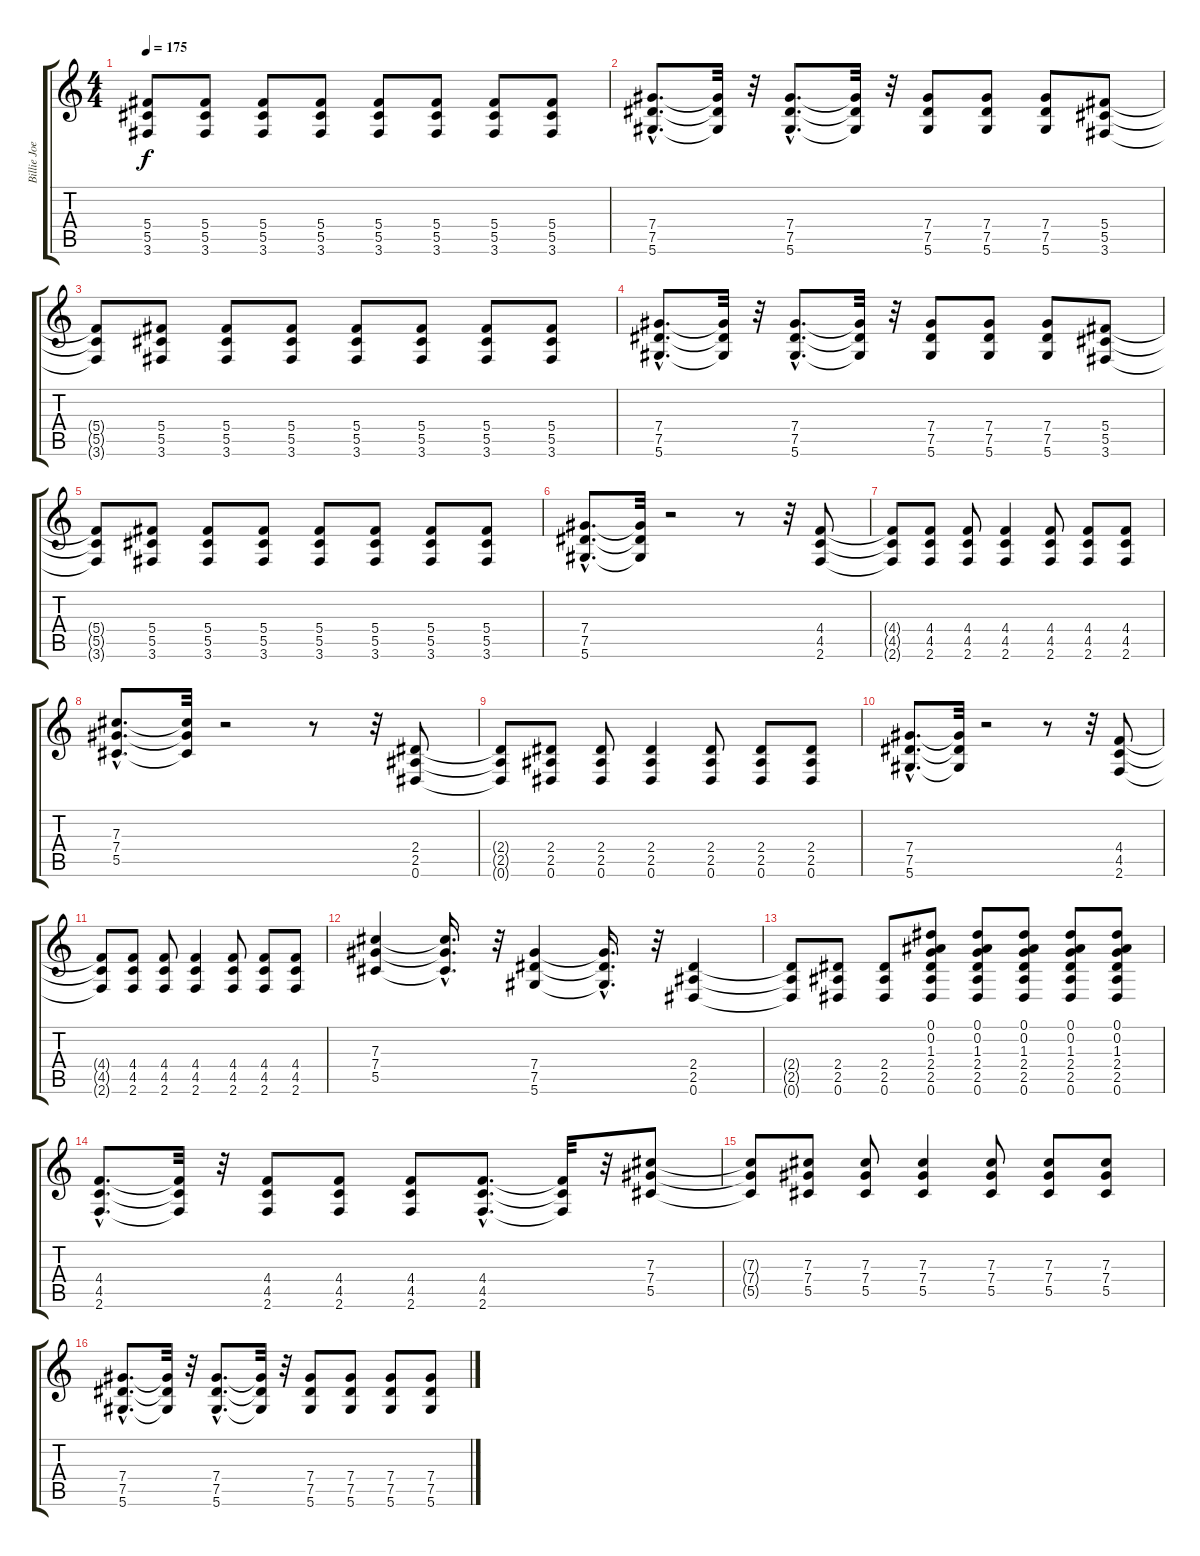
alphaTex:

\track ("Billie Joe Guitar" "Billie Joe") {instrument distortionguitar}
\staff {score tabs}
\tuning (Eb4 Bb3 Gb3 Db3 Ab2 Eb2) {hide}
\ts (4 4)
\tempo 175
\clef g2
\ks c
(5.4{t} 5.5{t} 3.6{t}).8{dy f} (5.4 5.5 3.6).8 (5.4 5.5 3.6).8 (5.4 5.5 3.6).8 (5.4 5.5 3.6).8 (5.4 5.5 3.6).8 (5.4 5.5 3.6).8 (5.4 5.5 3.6).8 |
(7.4{hac} 7.5{hac} 5.6{hac}).8{d} (7.4{t} 7.5{t} 5.6{t}).32 r.32 (7.4{hac} 7.5{hac} 5.6{hac}).8{d} (7.4{t} 7.5{t} 5.6{t}).32 r.32 (7.4 7.5 5.6).8 (7.4 7.5 5.6).8 (7.4 7.5 5.6).8 (5.4 5.5 3.6).8 |
(5.4{t} 5.5{t} 3.6{t}).8 (5.4 5.5 3.6).8 (5.4 5.5 3.6).8 (5.4 5.5 3.6).8 (5.4 5.5 3.6).8 (5.4 5.5 3.6).8 (5.4 5.5 3.6).8 (5.4 5.5 3.6).8 |
(7.4{hac} 7.5{hac} 5.6{hac}).8{d} (7.4{t} 7.5{t} 5.6{t}).32 r.32 (7.4{hac} 7.5{hac} 5.6{hac}).8{d} (7.4{t} 7.5{t} 5.6{t}).32 r.32 (7.4 7.5 5.6).8 (7.4 7.5 5.6).8 (7.4 7.5 5.6).8 (5.4 5.5 3.6).8 |
(5.4{t} 5.5{t} 3.6{t}).8 (5.4 5.5 3.6).8 (5.4 5.5 3.6).8 (5.4 5.5 3.6).8 (5.4 5.5 3.6).8 (5.4 5.5 3.6).8 (5.4 5.5 3.6).8 (5.4 5.5 3.6).8 |
(7.4{hac} 7.5{hac} 5.6{hac}).8{d} (7.4{t} 7.5{t} 5.6{t}).32 r.2 r.8 r.32 (4.4 4.5 2.6).8 |
(4.4{t} 4.5{t} 2.6{t}).8 (4.4 4.5 2.6).8 (4.4 4.5 2.6).8 (4.4 4.5 2.6).4 (4.4 4.5 2.6).8 (4.4 4.5 2.6).8 (4.4 4.5 2.6).8 |
(7.3{hac} 7.4{hac} 5.5{hac}).8{d} (7.3{t} 7.4{t} 5.5{t}).32 r.2 r.8 r.32 (2.4 2.5 0.6).8 |
(2.4{t} 2.5{t} 0.6{t}).8 (2.4 2.5 0.6).8 (2.4 2.5 0.6).8 (2.4 2.5 0.6).4 (2.4 2.5 0.6).8 (2.4 2.5 0.6).8 (2.4 2.5 0.6).8 |
(7.4{hac} 7.5{hac} 5.6{hac}).8{d} (7.4{t} 7.5{t} 5.6{t}).32 r.2 r.8 r.32 (4.4 4.5 2.6).8 |
(4.4{t} 4.5{t} 2.6{t}).8 (4.4 4.5 2.6).8 (4.4 4.5 2.6).8 (4.4 4.5 2.6).4 (4.4 4.5 2.6).8 (4.4 4.5 2.6).8 (4.4 4.5 2.6).8 |
(7.3 7.4 5.5).4 (7.3{hac t} 7.4{hac t} 5.5{hac t}).16{d} r.32 (7.4 7.5 5.6).4 (7.4{hac t} 7.5{hac t} 5.6{hac t}).16{d} r.32 (2.4 2.5 0.6).4 |
(2.4{t} 2.5{t} 0.6{t}).8 (2.4 2.5 0.6).8 (2.4 2.5 0.6).8 (0.1 0.2 1.3 2.4 2.5 0.6).8 (0.1 0.2 1.3 2.4 2.5 0.6).8 (0.1 0.2 1.3 2.4 2.5 0.6).8 (0.1 0.2 1.3 2.4 2.5 0.6).8 (0.1 0.2 1.3 2.4 2.5 0.6).8 |
(4.4{hac} 4.5{hac} 2.6{hac}).8{d} (4.4{t} 4.5{t} 2.6{t}).32 r.32 (4.4 4.5 2.6).8 (4.4 4.5 2.6).8 (4.4 4.5 2.6).8 (4.4{hac} 4.5{hac} 2.6{hac}).8{d} (4.4{t} 4.5{t} 2.6{t}).32 r.32 (7.3 7.4 5.5).8 |
(7.3{t} 7.4{t} 5.5{t}).8 (7.3 7.4 5.5).8 (7.3 7.4 5.5).8 (7.3 7.4 5.5).4 (7.3 7.4 5.5).8 (7.3 7.4 5.5).8 (7.3 7.4 5.5).8 |
(7.4{hac} 7.5{hac} 5.6{hac}).8{d} (7.4{t} 7.5{t} 5.6{t}).32 r.32 (7.4{hac} 7.5{hac} 5.6{hac}).8{d} (7.4{t} 7.5{t} 5.6{t}).32 r.32 (7.4 7.5 5.6).8 (7.4 7.5 5.6).8 (7.4 7.5 5.6).8 (7.4 7.5 5.6).8
